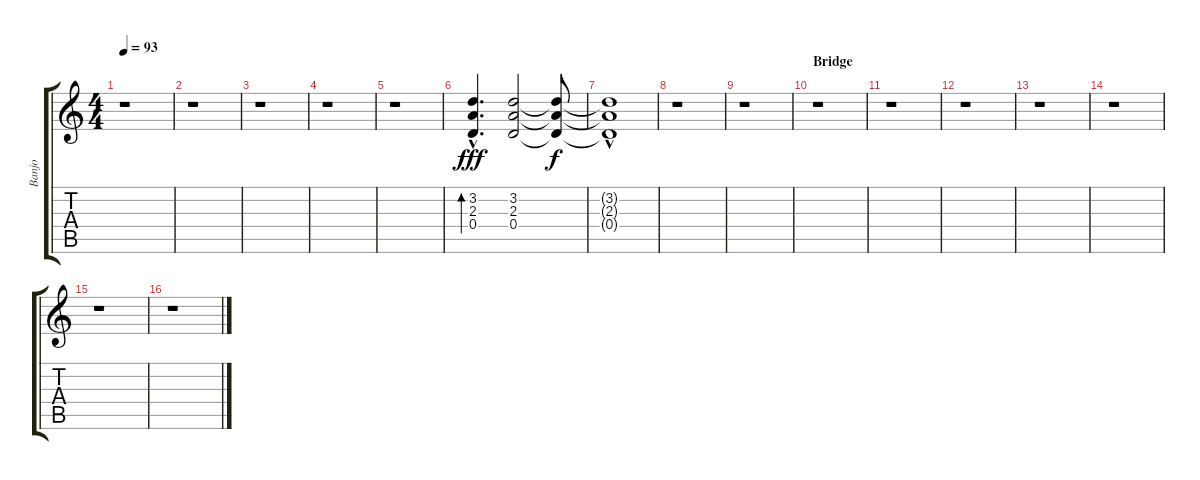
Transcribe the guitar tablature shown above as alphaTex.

\track ("Banjo" "Banjo") {instrument banjo}
\staff {score tabs}
\tuning (E4 B3 G3 D3 A2 E2) {hide}
\displaytranspose 12
\ts (4 4)
\tempo 93
\clef g2
\ks c
r.1{dy f} |
r.1 |
r.1 |
r.1 |
r.1 |
(3.2{hac} 2.3{hac} 0.4{hac}).4{d bd 120 dy fff} (3.2 2.3 0.4).2 (3.2{t} 2.3{t} 0.4{t}).8{dy f} |
(3.2{hac t} 2.3{t} 0.4{t}).1 |
r.1 |
r.1 |
\section ("" "Bridge")
r.1 |
r.1 |
r.1 |
r.1 |
r.1 |
r.1 |
r.1
